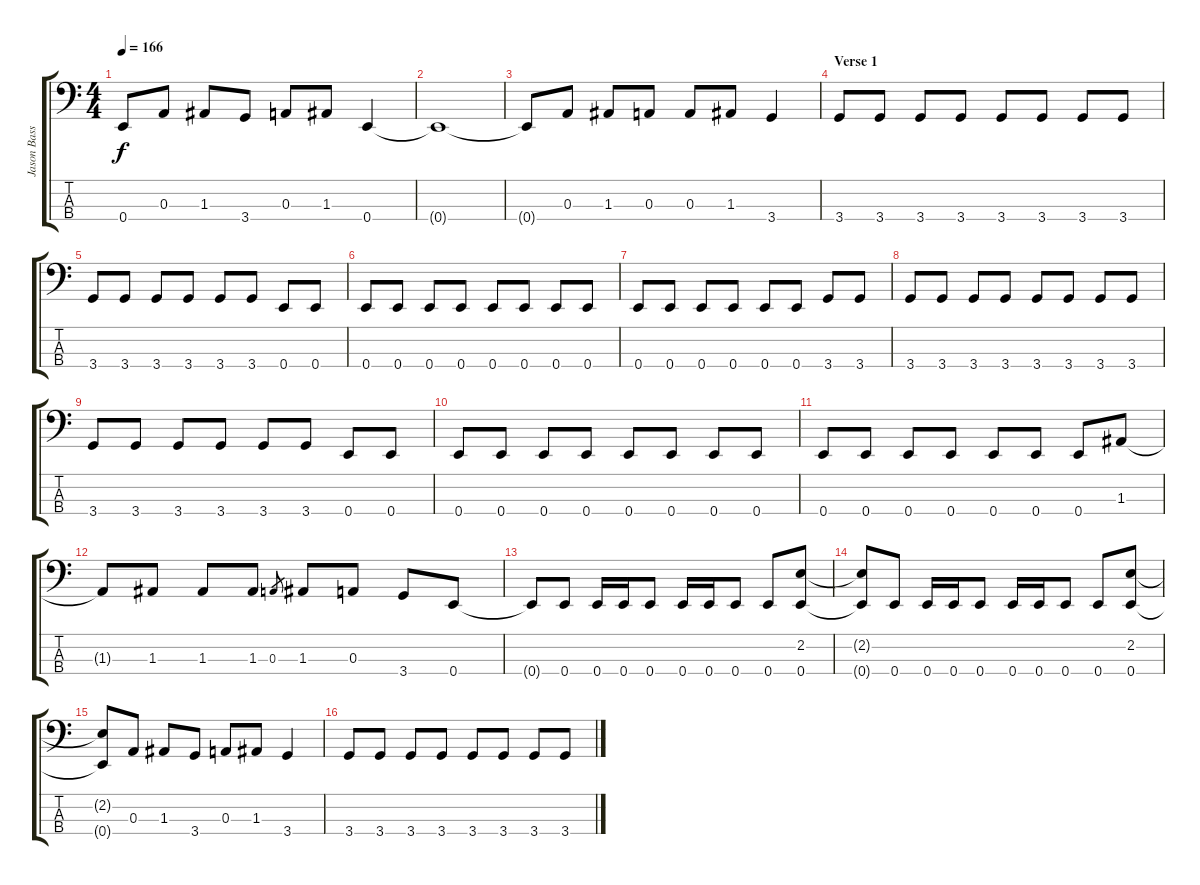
\track ("Jason Bass" "Jason Bass") {instrument electricbasspick}
\staff {score tabs}
\tuning (G2 D2 A1 E1) {hide}
\ts (4 4)
\tempo 166
\clef f4
\ks c
0.4{t}.8{dy f} 0.3.8 1.3.8 3.4.8 0.3.8 1.3.8 0.4.4 |
0.4{t}.1 |
0.4{t}.8 0.3.8 1.3.8 0.3.8 0.3.8 1.3.8 3.4.4 |
\section ("" "Verse 1")
3.4.8 3.4.8 3.4.8 3.4.8 3.4.8 3.4.8 3.4.8 3.4.8 |
3.4.8 3.4.8 3.4.8 3.4.8 3.4.8 3.4.8 0.4.8 0.4.8 |
0.4.8 0.4.8 0.4.8 0.4.8 0.4.8 0.4.8 0.4.8 0.4.8 |
0.4.8 0.4.8 0.4.8 0.4.8 0.4.8 0.4.8 3.4.8 3.4.8 |
3.4.8 3.4.8 3.4.8 3.4.8 3.4.8 3.4.8 3.4.8 3.4.8 |
3.4.8 3.4.8 3.4.8 3.4.8 3.4.8 3.4.8 0.4.8 0.4.8 |
0.4.8 0.4.8 0.4.8 0.4.8 0.4.8 0.4.8 0.4.8 0.4.8 |
0.4.8 0.4.8 0.4.8 0.4.8 0.4.8 0.4.8 0.4.8 1.3.8 |
1.3{t}.8 1.3.8 1.3.8 1.3.8 0.3.8{gr} 1.3.8 0.3.8 3.4.8 0.4.8 |
0.4{t}.8 0.4.8 0.4.16 0.4.16 0.4.8 0.4.16 0.4.16 0.4.8 0.4.8 (2.2 0.4).8 |
(2.2{t} 0.4{t}).8 0.4.8 0.4.16 0.4.16 0.4.8 0.4.16 0.4.16 0.4.8 0.4.8 (2.2 0.4).8 |
(2.2{t} 0.4{t}).8 0.3.8 1.3.8 3.4.8 0.3.8 1.3.8 3.4.4 |
3.4.8 3.4.8 3.4.8 3.4.8 3.4.8 3.4.8 3.4.8 3.4.8
